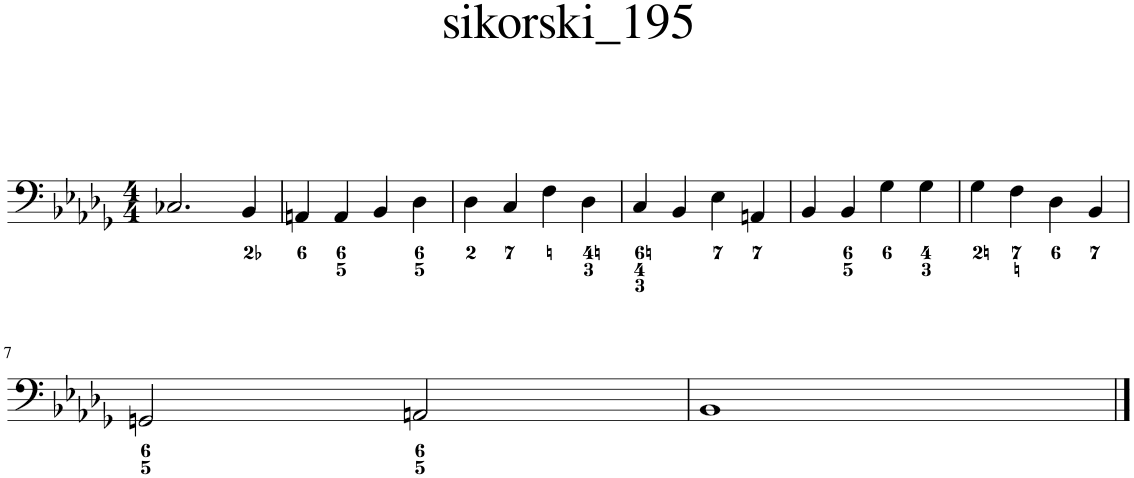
**kern
*part1
*staff1
*I"Piano
*I'Pno.
*clefF4
*k[b-e-a-d-g-]
*M4/4
=1
2.C-X/
4BB-/
=2
4AAn/
4AA/
4BB-/
4D-\
=3
4D-\
4C/
4F\
4D-\
=4
4C/
4BB-/
4E-\
4AAn/
=5
4BB-/
4BB-/
4G-\
4G-\
=6
4G-\
4F\
4D-\
4BB-/
!!LO:LB:g=z
=7
2GGn/
2AAn/
=8
1BB-
==
*-
